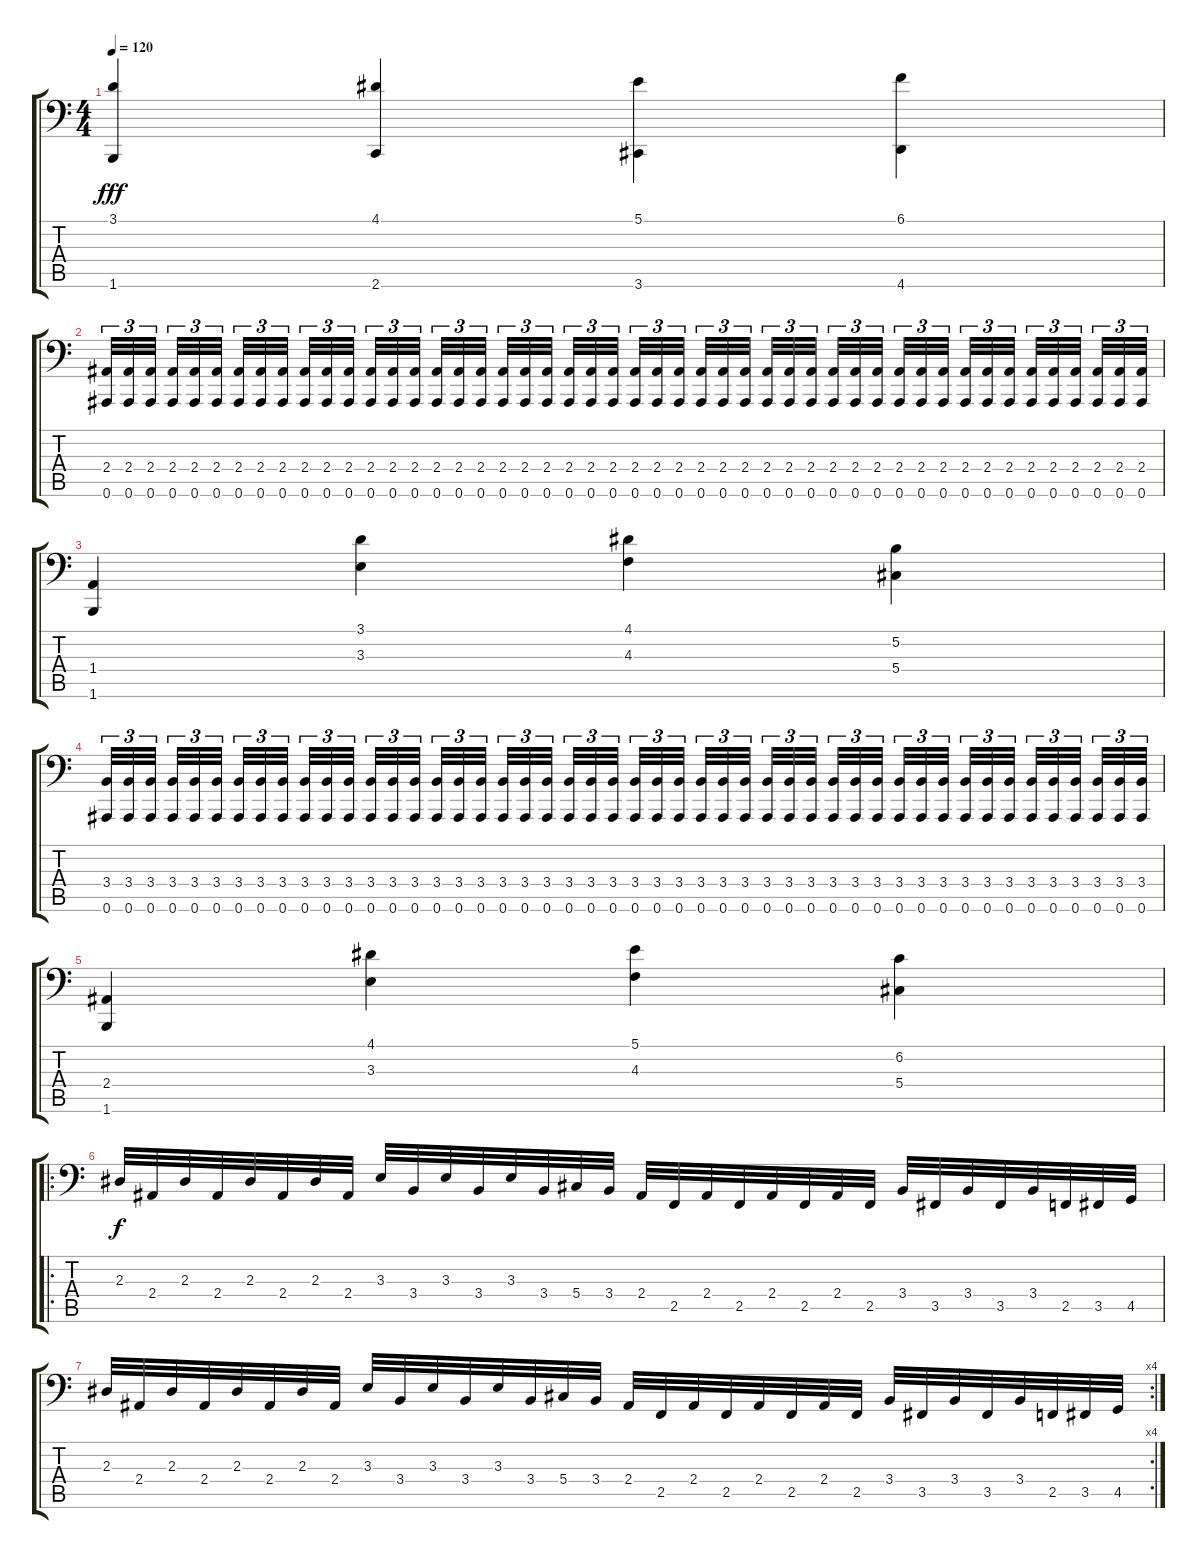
\track "" {instrument slapbass1}
\staff {score tabs}
\tuning (B2 Gb2 Db2 Ab1 Eb1 Bb0) {hide}
\ts (4 4)
\tempo 120
\clef f4
\ks c
(3.1 1.6).4{dy fff instrument slapbass1} (4.1 2.6).4 (5.1 3.6).4 (6.1 4.6).4 |
(2.4 0.6).32{tu (3 2)} (2.4 0.6).32{tu (3 2)} (2.4 0.6).32{tu (3 2)} (2.4 0.6).32{tu (3 2)} (2.4 0.6).32{tu (3 2)} (2.4 0.6).32{tu (3 2)} (2.4 0.6).32{tu (3 2)} (2.4 0.6).32{tu (3 2)} (2.4 0.6).32{tu (3 2)} (2.4 0.6).32{tu (3 2)} (2.4 0.6).32{tu (3 2)} (2.4 0.6).32{tu (3 2)} (2.4 0.6).32{tu (3 2)} (2.4 0.6).32{tu (3 2)} (2.4 0.6).32{tu (3 2)} (2.4 0.6).32{tu (3 2)} (2.4 0.6).32{tu (3 2)} (2.4 0.6).32{tu (3 2)} (2.4 0.6).32{tu (3 2)} (2.4 0.6).32{tu (3 2)} (2.4 0.6).32{tu (3 2)} (2.4 0.6).32{tu (3 2)} (2.4 0.6).32{tu (3 2)} (2.4 0.6).32{tu (3 2)} (2.4 0.6).32{tu (3 2)} (2.4 0.6).32{tu (3 2)} (2.4 0.6).32{tu (3 2)} (2.4 0.6).32{tu (3 2)} (2.4 0.6).32{tu (3 2)} (2.4 0.6).32{tu (3 2)} (2.4 0.6).32{tu (3 2)} (2.4 0.6).32{tu (3 2)} (2.4 0.6).32{tu (3 2)} (2.4 0.6).32{tu (3 2)} (2.4 0.6).32{tu (3 2)} (2.4 0.6).32{tu (3 2)} (2.4 0.6).32{tu (3 2)} (2.4 0.6).32{tu (3 2)} (2.4 0.6).32{tu (3 2)} (2.4 0.6).32{tu (3 2)} (2.4 0.6).32{tu (3 2)} (2.4 0.6).32{tu (3 2)} (2.4 0.6).32{tu (3 2)} (2.4 0.6).32{tu (3 2)} (2.4 0.6).32{tu (3 2)} (2.4 0.6).32{tu (3 2)} (2.4 0.6).32{tu (3 2)} (2.4 0.6).32{tu (3 2)} |
(1.4 1.6).4 (3.1 3.3).4 (4.1 4.3).4 (5.2 5.4).4 |
(3.4 0.6).32{tu (3 2)} (3.4 0.6).32{tu (3 2)} (3.4 0.6).32{tu (3 2)} (3.4 0.6).32{tu (3 2)} (3.4 0.6).32{tu (3 2)} (3.4 0.6).32{tu (3 2)} (3.4 0.6).32{tu (3 2)} (3.4 0.6).32{tu (3 2)} (3.4 0.6).32{tu (3 2)} (3.4 0.6).32{tu (3 2)} (3.4 0.6).32{tu (3 2)} (3.4 0.6).32{tu (3 2)} (3.4 0.6).32{tu (3 2)} (3.4 0.6).32{tu (3 2)} (3.4 0.6).32{tu (3 2)} (3.4 0.6).32{tu (3 2)} (3.4 0.6).32{tu (3 2)} (3.4 0.6).32{tu (3 2)} (3.4 0.6).32{tu (3 2)} (3.4 0.6).32{tu (3 2)} (3.4 0.6).32{tu (3 2)} (3.4 0.6).32{tu (3 2)} (3.4 0.6).32{tu (3 2)} (3.4 0.6).32{tu (3 2)} (3.4 0.6).32{tu (3 2)} (3.4 0.6).32{tu (3 2)} (3.4 0.6).32{tu (3 2)} (3.4 0.6).32{tu (3 2)} (3.4 0.6).32{tu (3 2)} (3.4 0.6).32{tu (3 2)} (3.4 0.6).32{tu (3 2)} (3.4 0.6).32{tu (3 2)} (3.4 0.6).32{tu (3 2)} (3.4 0.6).32{tu (3 2)} (3.4 0.6).32{tu (3 2)} (3.4 0.6).32{tu (3 2)} (3.4 0.6).32{tu (3 2)} (3.4 0.6).32{tu (3 2)} (3.4 0.6).32{tu (3 2)} (3.4 0.6).32{tu (3 2)} (3.4 0.6).32{tu (3 2)} (3.4 0.6).32{tu (3 2)} (3.4 0.6).32{tu (3 2)} (3.4 0.6).32{tu (3 2)} (3.4 0.6).32{tu (3 2)} (3.4 0.6).32{tu (3 2)} (3.4 0.6).32{tu (3 2)} (3.4 0.6).32{tu (3 2)} |
(2.4 1.6).4 (4.1 3.3).4 (5.1 4.3).4 (6.2 5.4).4 |
\ro
2.3.32{dy f} 2.4.32 2.3.32 2.4.32 2.3.32 2.4.32 2.3.32 2.4.32 3.3.32 3.4.32 3.3.32 3.4.32 3.3.32 3.4.32 5.4.32 3.4.32 2.4.32 2.5.32 2.4.32 2.5.32 2.4.32 2.5.32 2.4.32 2.5.32 3.4.32 3.5.32 3.4.32 3.5.32 3.4.32 2.5.32 3.5.32 4.5.32 |
\rc 4
2.3.32 2.4.32 2.3.32 2.4.32 2.3.32 2.4.32 2.3.32 2.4.32 3.3.32 3.4.32 3.3.32 3.4.32 3.3.32 3.4.32 5.4.32 3.4.32 2.4.32 2.5.32 2.4.32 2.5.32 2.4.32 2.5.32 2.4.32 2.5.32 3.4.32 3.5.32 3.4.32 3.5.32 3.4.32 2.5.32 3.5.32 4.5.32
